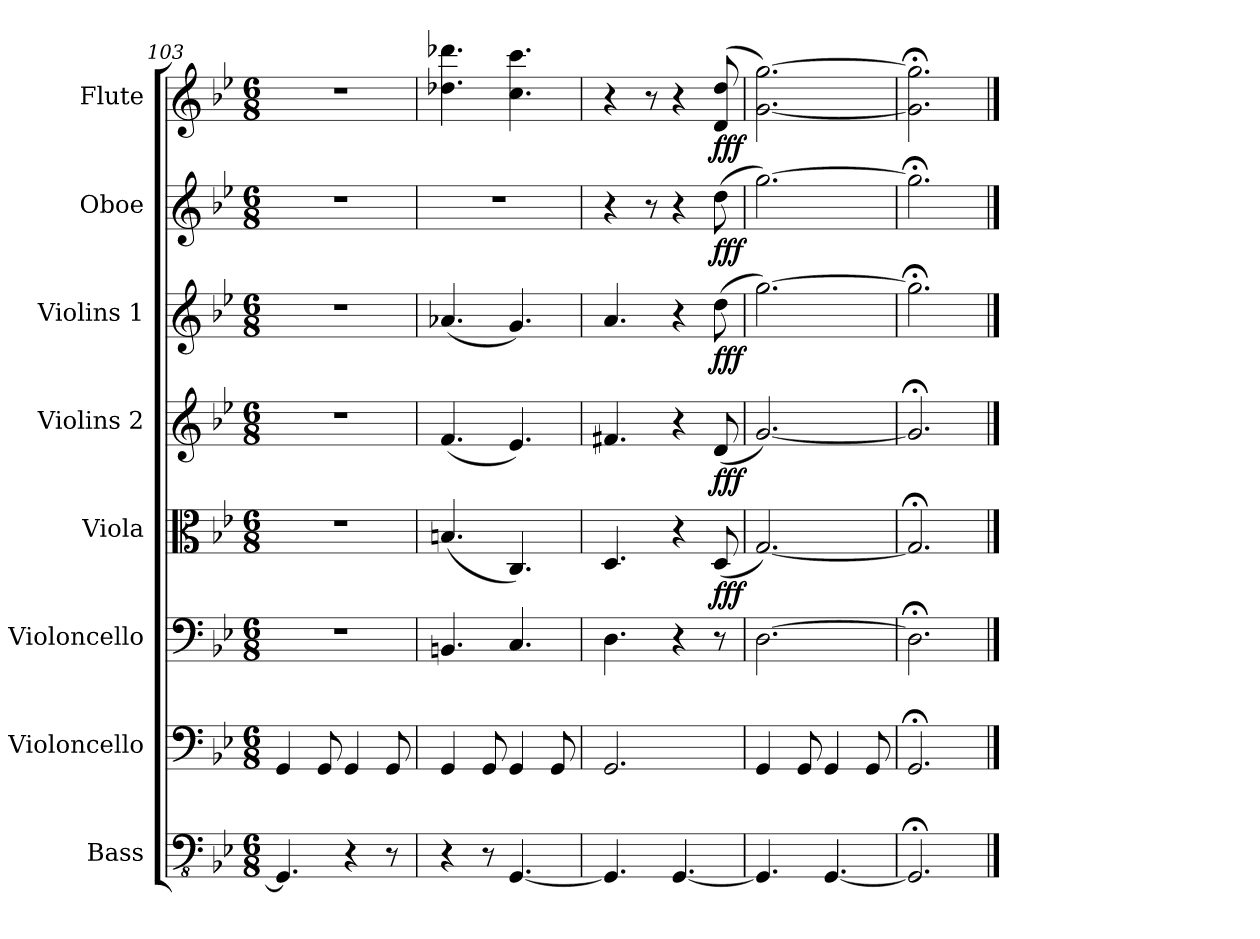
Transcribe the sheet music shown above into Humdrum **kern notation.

**kern	**kern	**kern	**kern	**dynam	**kern	**dynam	**kern	**dynam	**kern	**dynam	**kern	**dynam
*part8	*part7	*part6	*part5	*part5	*part4	*part4	*part3	*part3	*part2	*part2	*part1	*part1
*staff8	*staff7	*staff6	*staff5	*staff5	*staff4	*staff4	*staff3	*staff3	*staff2	*staff2	*staff1	*staff1
*I"Bass	*I"Violoncello	*I"Violoncello	*I"Viola	*	*I"Violins 2	*	*I"Violins 1	*	*I"Oboe	*	*I"Flute	*
*I'Bass	*I'Vlc.	*I'Vlc.	*I'Vla.	*	*I'Vlns. 2	*	*I'Vlns. 1	*	*I'Ob.	*	*I'Fl.	*
*clefFv4	*clefF4	*clefF4	*clefC3	*	*clefG2	*	*clefG2	*	*clefG2	*	*clefG2	*
*k[b-e-]	*k[b-e-]	*k[b-e-]	*k[b-e-]	*	*k[b-e-]	*	*k[b-e-]	*	*k[b-e-]	*	*k[b-e-]	*
*B-:	*B-:	*B-:	*B-:	*	*B-:	*	*B-:	*	*B-:	*	*B-:	*
*M6/8	*M6/8	*M6/8	*M6/8	*	*M6/8	*	*M6/8	*	*M6/8	*	*M6/8	*
=103	=103	=103	=103	=103	=103	=103	=103	=103	=103	=103	=103	=103
4.GGG/]	4GG/	2.r	2.r	.	2.r	.	2.r	.	2.r	.	2.r	.
.	8GG/	.	.	.	.	.	.	.	.	.	.	.
4r	4GG/	.	.	.	.	.	.	.	.	.	.	.
8r	8GG/	.	.	.	.	.	.	.	.	.	.	.
=104	=104	=104	=104	=104	=104	=104	=104	=104	=104	=104	=104	=104
4r	4GG/	4.BBn/	(4.Bn/	.	(4.f/	.	(4.a-X/	.	2.r	.	4.dd-X\ 4.ddd-X\	.
8r	8GG/	.	.	.	.	.	.	.	.	.	.	.
[4.GGG/	4GG/	4.C/	4.C/)	.	4.e-/)	.	4.g/)	.	.	.	4.cc\ 4.ccc\	.
.	8GG/	.	.	.	.	.	.	.	.	.	.	.
=105	=105	=105	=105	=105	=105	=105	=105	=105	=105	=105	=105	=105
4.GGG/]	2.GG/	4.D\	4.D/	.	4.f#X/	.	4.a/	.	4r	.	4r	.
.	.	.	.	.	.	.	.	.	8r	.	8r	.
[4.GGG/	.	4r	4r	.	4r	.	4r	.	4r	.	4r	.
!	!	!	!	!LO:DY:b	!	!LO:DY:b	!	!LO:DY:b	!	!LO:DY:b	!	!LO:DY:b
.	.	8r	(8D/	fff	(8d/	fff	(8dd\	fff	(8dd\	fff	(8d/ 8dd/	fff
!!LO:PB:g=z
=106	=106	=106	=106	=106	=106	=106	=106	=106	=106	=106	=106	=106
4.GGG/]	4GG/	[2.D\	[2.G/)	.	[2.g/)	.	[2.gg\)	.	[2.gg\)	.	[2.g\ [2.gg\)	.
.	8GG/	.	.	.	.	.	.	.	.	.	.	.
[4.GGG/	4GG/	.	.	.	.	.	.	.	.	.	.	.
.	8GG/	.	.	.	.	.	.	.	.	.	.	.
=107	=107	=107	=107	=107	=107	=107	=107	=107	=107	=107	=107	=107
2.GGG;</]	2.GG;</	2.D;<\]	2.G;</]	.	2.g;</]	.	2.gg;<\]	.	2.gg;<\]	.	2.g\];< 2.gg\];<	.
==	==	==	==	==	==	==	==	==	==	==	==	==
*-	*-	*-	*-	*-	*-	*-	*-	*-	*-	*-	*-	*-
